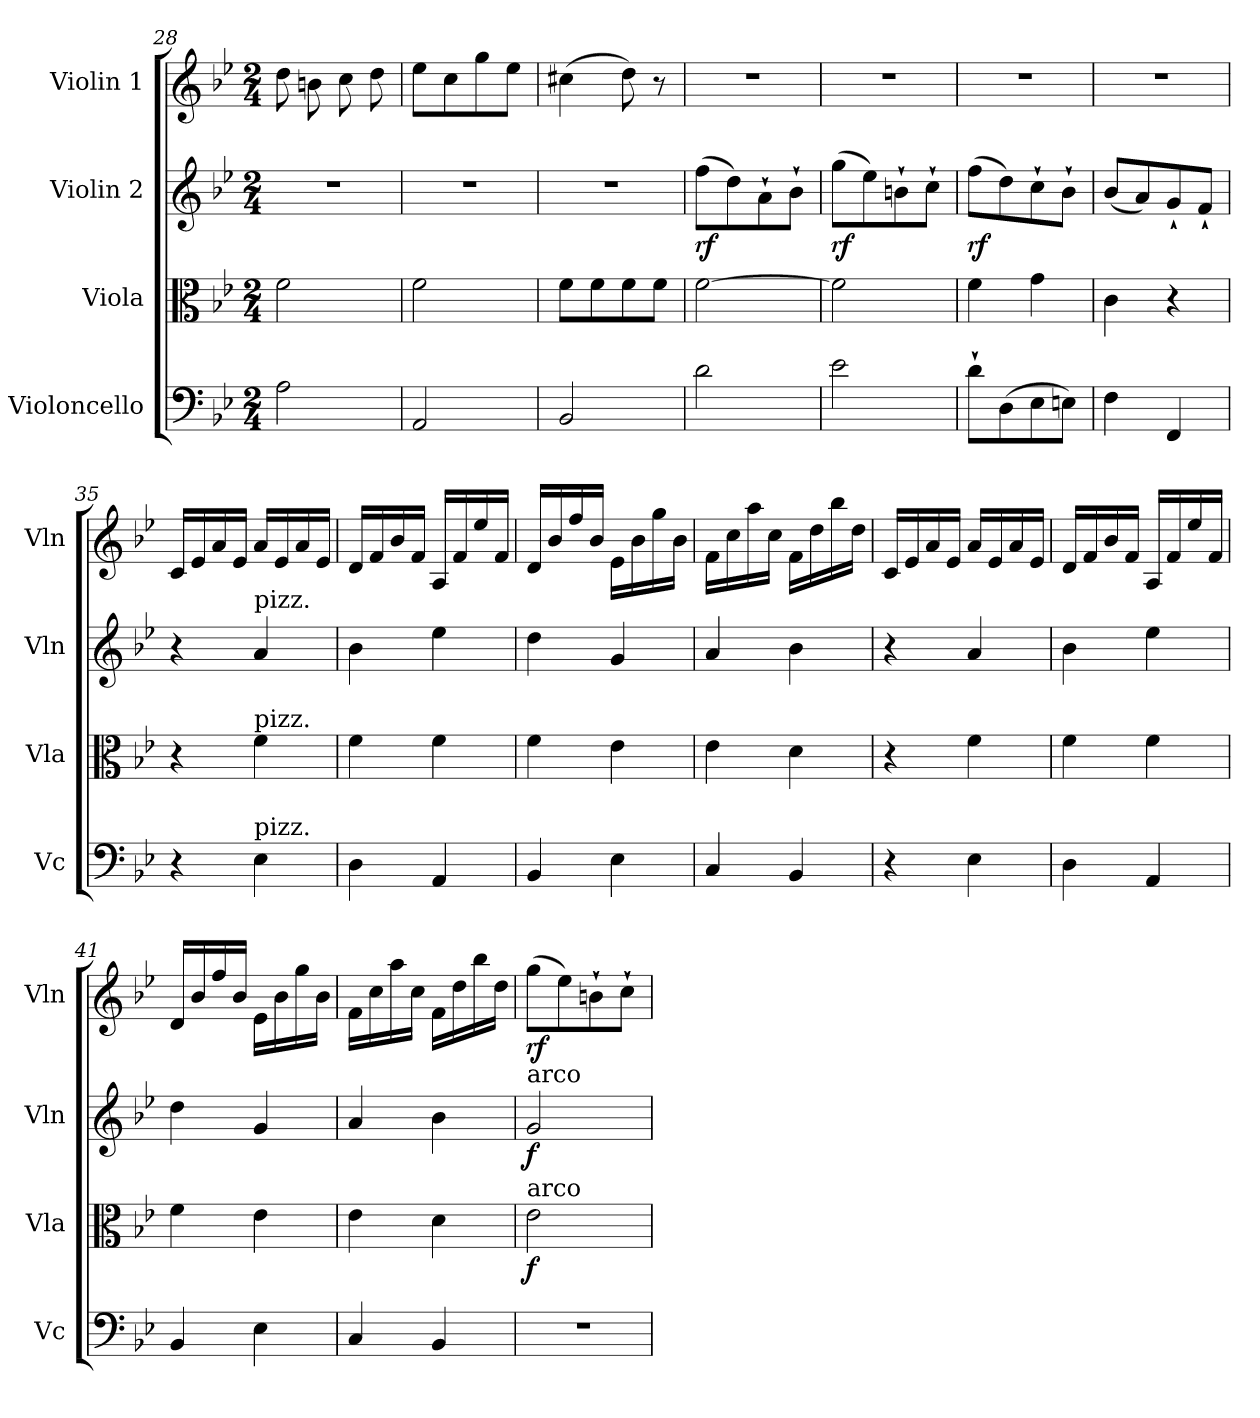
**kern	**kern	**dynam	**kern	**dynam	**kern	**dynam
*part4	*part3	*part3	*part2	*part2	*part1	*part1
*staff4	*staff3	*staff3	*staff2	*staff2	*staff1	*staff1
*I"Violoncello	*I"Viola	*	*I"Violin 2	*	*I"Violin 1	*
*I'Vc	*I'Vla	*	*I'Vln	*	*I'Vln	*
*clefF4	*clefC3	*	*clefG2	*	*clefG2	*
*k[b-e-]	*k[b-e-]	*	*k[b-e-]	*	*k[b-e-]	*
*M2/4	*M2/4	*	*M2/4	*	*M2/4	*
=28	=28	=28	=28	=28	=28	=28
2A\	2f\	.	2r	.	8dd\	.
.	.	.	.	.	8bn\	.
.	.	.	.	.	8cc\	.
.	.	.	.	.	8dd\	.
=29	=29	=29	=29	=29	=29	=29
2AA/	2f\	.	2r	.	8ee-\	.
.	.	.	.	.	8cc\	.
.	.	.	.	.	8gg\	.
.	.	.	.	.	8ee-\J	.
=30	=30	=30	=30	=30	=30	=30
2BB-/	8f\L	.	2r	.	(>4cc#X\	.
.	8f\	.	.	.	.	.
.	8f\	.	.	.	8dd\)	.
.	8f\J	.	.	.	8r	.
=31	=31	=31	=31	=31	=31	=31
!	!	!	!	!LO:DY:b	!	!
2d\	[>2f\	.	(>8ff\L	rf	2r	.
.	.	.	8dd\)	.	.	.
.	.	.	8a`\	.	.	.
.	.	.	8b-`\J	.	.	.
=32	=32	=32	=32	=32	=32	=32
!	!	!	!	!LO:DY:b	!	!
2e-\	2f\]	.	(>8gg\L	rf	2r	.
.	.	.	8ee-\)	.	.	.
.	.	.	8bn`\	.	.	.
.	.	.	8cc`\J	.	.	.
!!LO:LB:g=z
=33	=33	=33	=33	=33	=33	=33
!	!	!	!	!LO:DY:b	!	!
8d`\L	4f\	.	(>8ff\L	rf	2r	.
(>8D\	.	.	8dd\)	.	.	.
8E-\	4g\	.	8cc`\	.	.	.
8En\J)	.	.	8b-`\J	.	.	.
=34	=34	=34	=34	=34	=34	=34
4F\	4c\	.	(8b-/L	.	2r	.
.	.	.	8a/)	.	.	.
4FF/	4r	.	8g`/	.	.	.
.	.	.	8f`/J	.	.	.
=35	=35	=35	=35	=35	=35	=35
4r	4r	.	4r	.	16c/LL	.
.	.	.	.	.	16e-/	.
.	.	.	.	.	16a/	.
.	.	.	.	.	16e-/JJ	.
!	!	!	!LO:TX:a:t=pizz.	!	!	!
!	!LO:TX:a:t=pizz.	!	!	!	!	!
!LO:TX:a:t=pizz.	!	!	!	!	!	!
4E-\	4f\	.	4a/	.	16a/LL	.
.	.	.	.	.	16e-/	.
.	.	.	.	.	16a/	.
.	.	.	.	.	16e-/JJ	.
!!LO:PB:g=z
=36	=36	=36	=36	=36	=36	=36
4D\	4f\	.	4b-\	.	16d/LL	.
.	.	.	.	.	16f/	.
.	.	.	.	.	16b-/	.
.	.	.	.	.	16f/JJ	.
4AA/	4f\	.	4ee-\	.	16A/LL	.
.	.	.	.	.	16f/	.
.	.	.	.	.	16ee-/	.
.	.	.	.	.	16f/JJ	.
=37	=37	=37	=37	=37	=37	=37
4BB-/	4f\	.	4dd\	.	16d/LL	.
.	.	.	.	.	16b-/	.
.	.	.	.	.	16ff/	.
.	.	.	.	.	16b-/JJ	.
4E-\	4e-\	.	4g/	.	16e-\LL	.
.	.	.	.	.	16b-\	.
.	.	.	.	.	16gg\	.
.	.	.	.	.	16b-\JJ	.
=38	=38	=38	=38	=38	=38	=38
4C/	4e-\	.	4a/	.	16f\LL	.
.	.	.	.	.	16cc\	.
.	.	.	.	.	16aa\	.
.	.	.	.	.	16cc\JJ	.
4BB-/	4d\	.	4b-\	.	16f\LL	.
.	.	.	.	.	16dd\	.
.	.	.	.	.	16bb-\	.
.	.	.	.	.	16dd\JJ	.
=39	=39	=39	=39	=39	=39	=39
4r	4r	.	4r	.	16c/LL	.
.	.	.	.	.	16e-/	.
.	.	.	.	.	16a/	.
.	.	.	.	.	16e-/JJ	.
4E-\	4f\	.	4a/	.	16a/LL	.
.	.	.	.	.	16e-/	.
.	.	.	.	.	16a/	.
.	.	.	.	.	16e-/JJ	.
=40	=40	=40	=40	=40	=40	=40
4D\	4f\	.	4b-\	.	16d/LL	.
.	.	.	.	.	16f/	.
.	.	.	.	.	16b-/	.
.	.	.	.	.	16f/JJ	.
4AA/	4f\	.	4ee-\	.	16A/LL	.
.	.	.	.	.	16f/	.
.	.	.	.	.	16ee-/	.
.	.	.	.	.	16f/JJ	.
!!LO:LB:g=z
=41	=41	=41	=41	=41	=41	=41
4BB-/	4f\	.	4dd\	.	16d/LL	.
.	.	.	.	.	16b-/	.
.	.	.	.	.	16ff/	.
.	.	.	.	.	16b-/JJ	.
4E-\	4e-\	.	4g/	.	16e-\LL	.
.	.	.	.	.	16b-\	.
.	.	.	.	.	16gg\	.
.	.	.	.	.	16b-\JJ	.
=42	=42	=42	=42	=42	=42	=42
4C/	4e-\	.	4a/	.	16f\LL	.
.	.	.	.	.	16cc\	.
.	.	.	.	.	16aa\	.
.	.	.	.	.	16cc\JJ	.
4BB-/	4d\	.	4b-\	.	16f\LL	.
.	.	.	.	.	16dd\	.
.	.	.	.	.	16bb-\	.
.	.	.	.	.	16dd\JJ	.
=43	=43	=43	=43	=43	=43	=43
!	!	!	!LO:TX:a:t=arco	!	!	!
!	!LO:TX:a:t=arco	!	!	!	!	!
!	!	!LO:DY:b	!	!LO:DY:b	!	!LO:DY:b
2r	2e-\	f	2g/	f	(>8gg\L	rf
.	.	.	.	.	8ee-\)	.
.	.	.	.	.	8bn`\	.
.	.	.	.	.	8cc`\J	.
=	=	=	=	=	=	=
*-	*-	*-	*-	*-	*-	*-
